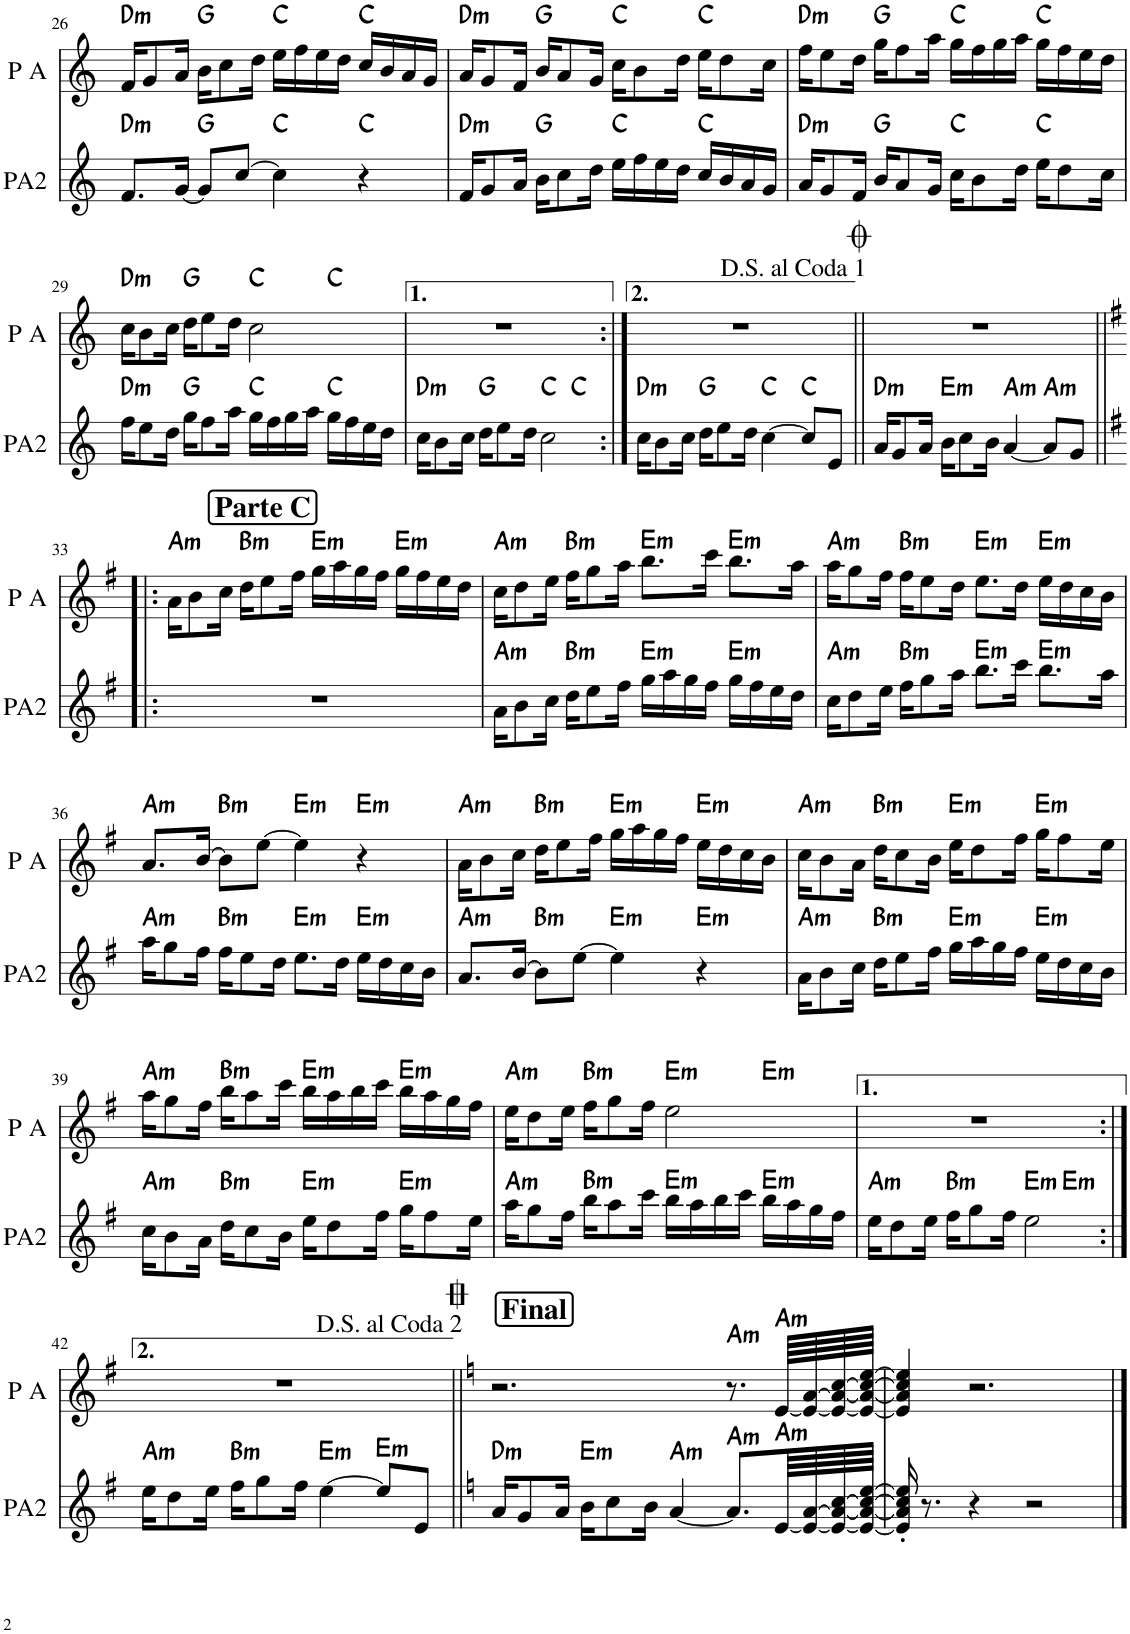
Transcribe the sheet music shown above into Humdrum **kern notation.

**kern	**harte	**kern	**harte
*part2	*part2	*part1	*part1
*staff2	*	*staff1	*
*I"PA2	*	*I"P A	*
*I'PA2	*	*I'P A	*
!!LO:PB:g=z
*clefG2	*	*clefG2	*
*ITrd1c2	*	*	*
*k[]	*	*k[]	*
*M4/4	*	*M4/4	*
=26	=26	=26	=26
!	!LO:H:kt=m	!	!LO:H:kt=m
8.f/L	D:min	16f/KL	D:min
.	.	8g/	.
[16g/Jk	.	16a/Jk	.
8g/L]	G:maj	16b\KL	G:maj
.	.	8cc\	.
[8cc/J	.	.	.
.	.	16dd\Jk	.
4cc\]	C:maj	16ee\LL	C:maj
.	.	16ff\	.
.	.	16ee\	.
.	.	16dd\JJ	.
4r	C:maj	16cc/LL	C:maj
.	.	16b/	.
.	.	16a/	.
.	.	16g/JJ	.
=27	=27	=27	=27
!	!LO:H:kt=m	!	!LO:H:kt=m
16f/KL	D:min	16a/KL	D:min
8g/	.	8g/	.
16a/Jk	.	16f/Jk	.
16b\KL	G:maj	16b/KL	G:maj
8cc\	.	8a/	.
16dd\Jk	.	16g/Jk	.
16ee\LL	C:maj	16cc\KL	C:maj
16ff\	.	8b\	.
16ee\	.	.	.
16dd\JJ	.	16dd\Jk	.
16cc/LL	C:maj	16ee\KL	C:maj
16b/	.	8dd\	.
16a/	.	.	.
16g/JJ	.	16cc\Jk	.
=28	=28	=28	=28
!	!LO:H:kt=m	!	!LO:H:kt=m
16a/KL	D:min	16ff\KL	D:min
8g/	.	8ee\	.
16f/Jk	.	16dd\Jk	.
16b/KL	G:maj	16gg\KL	G:maj
8a/	.	8ff\	.
16g/Jk	.	16aa\Jk	.
16cc\KL	C:maj	16gg\LL	C:maj
8b\	.	16ff\	.
.	.	16gg\	.
16dd\Jk	.	16aa\JJ	.
16ee\KL	C:maj	16gg\LL	C:maj
8dd\	.	16ff\	.
.	.	16ee\	.
16cc\Jk	.	16dd\JJ	.
!!LO:LB:g=z
=29	=29	=29	=29
!	!LO:H:kt=m	!	!LO:H:kt=m
*	*	*^	*
16ff\KL	D:min	16cc\KL	2.ryy	D:min
8ee\	.	8b\	.	.
16dd\Jk	.	16cc\Jk	.	.
16gg\KL	G:maj	16dd\KL	.	G:maj
8ff\	.	8ee\	.	.
16aa\Jk	.	16dd\Jk	.	.
16gg\LL	C:maj	2cc\	.	C:maj
16ff\	.	.	.	.
16gg\	.	.	.	.
16aa\JJ	.	.	.	.
16gg\LL	C:maj	.	4ryy	C:maj
16ff\	.	.	.	.
16ee\	.	.	.	.
16dd\JJ	.	.	.	.
=30	=30	=30	=30	=30
!	!LO:H:kt=m	!	!	!
*^	*	*v	*v	*
16cc\KL	2.ryy	D:min	1r	.
8b\	.	.	.	.
16cc\Jk	.	.	.	.
16dd\KL	.	G:maj	.	.
8ee\	.	.	.	.
16dd\Jk	.	.	.	.
2cc\	.	C:maj	.	.
.	4ryy	C:maj	.	.
*v	*v	*	*	*
=31:|!	=31:|!	=31:|!	=31:|!
16cc\KL	D:min	1r	.
8b\	.	.	.
16cc\Jk	.	.	.
16dd\KL	G:maj	.	.
8ee\	.	.	.
16dd\Jk	.	.	.
[4cc\	C:maj	.	.
8cc/L]	C:maj	.	.
8e/J	.	.	.
!	!LO:H:kt=m	!LO:TX:a:t=D.S. al Coda 1	!
=32||	=32||	=32||	=32||
*k[]	*	*k[]	*
!	!LO:H:kt=m	!	!
16a/KL	D:min	1r	.
8g/	.	.	.
16a/Jk	.	.	.
!	!LO:H:kt=m	!	!
16b\KL	E:min	.	.
8cc\	.	.	.
16b\Jk	.	.	.
!	!LO:H:kt=m	!	!
[4a/	A:min	.	.
!	!LO:H:kt=m	!	!
8a/L]	A:min	.	.
8g/J	.	.	.
!!LO:LB:g=z
!!LO:REH:place=s1:a:B:cj:fs=14:t=Parte C
=33!|:	=33!|:	=33!|:	=33!|:
*k[f#]	*	*k[f#]	*
!	!	!	!LO:H:kt=m
1r	.	16a\KL	A:min
.	.	8b\	.
.	.	16cc\Jk	.
!	!	!	!LO:H:kt=m
.	.	16dd\KL	B:min
.	.	8ee\	.
.	.	16ff#\Jk	.
!	!	!	!LO:H:kt=m
.	.	16gg\LL	E:min
.	.	16aa\	.
.	.	16gg\	.
.	.	16ff#\JJ	.
!	!	!	!LO:H:kt=m
.	.	16gg\LL	E:min
.	.	16ff#\	.
.	.	16ee\	.
.	.	16dd\JJ	.
=34	=34	=34	=34
!	!LO:H:kt=m	!	!LO:H:kt=m
16a\KL	A:min	16cc\KL	A:min
8b\	.	8dd\	.
16cc\Jk	.	16ee\Jk	.
!	!LO:H:kt=m	!	!LO:H:kt=m
16dd\KL	B:min	16ff#\KL	B:min
8ee\	.	8gg\	.
16ff#\Jk	.	16aa\Jk	.
!	!LO:H:kt=m	!	!LO:H:kt=m
16gg\LL	E:min	8.bb\L	E:min
16aa\	.	.	.
16gg\	.	.	.
16ff#\JJ	.	16ccc\Jk	.
!	!LO:H:kt=m	!	!LO:H:kt=m
16gg\LL	E:min	8.bb\L	E:min
16ff#\	.	.	.
16ee\	.	.	.
16dd\JJ	.	16aa\Jk	.
=35	=35	=35	=35
!	!LO:H:kt=m	!	!LO:H:kt=m
16cc\KL	A:min	16aa\KL	A:min
8dd\	.	8gg\	.
16ee\Jk	.	16ff#\Jk	.
!	!LO:H:kt=m	!	!LO:H:kt=m
16ff#\KL	B:min	16ff#\KL	B:min
8gg\	.	8ee\	.
16aa\Jk	.	16dd\Jk	.
!	!LO:H:kt=m	!	!LO:H:kt=m
8.bb\L	E:min	8.ee\L	E:min
16ccc\Jk	.	16dd\Jk	.
!	!LO:H:kt=m	!	!LO:H:kt=m
8.bb\L	E:min	16ee\LL	E:min
.	.	16dd\	.
.	.	16cc\	.
16aa\Jk	.	16b\JJ	.
!!LO:LB:g=z
=36	=36	=36	=36
!	!LO:H:kt=m	!	!LO:H:kt=m
16aa\KL	A:min	8.a/L	A:min
8gg\	.	.	.
16ff#\Jk	.	[16b/Jk	.
!	!LO:H:kt=m	!	!LO:H:kt=m
16ff#\KL	B:min	8b\L]	B:min
8ee\	.	.	.
.	.	[8ee\J	.
16dd\Jk	.	.	.
!	!LO:H:kt=m	!	!LO:H:kt=m
8.ee\L	E:min	4ee\]	E:min
16dd\Jk	.	.	.
!	!LO:H:kt=m	!	!LO:H:kt=m
16ee\LL	E:min	4r	E:min
16dd\	.	.	.
16cc\	.	.	.
16b\JJ	.	.	.
=37	=37	=37	=37
!	!LO:H:kt=m	!	!LO:H:kt=m
8.a/L	A:min	16a\KL	A:min
.	.	8b\	.
[16b/Jk	.	16cc\Jk	.
!	!LO:H:kt=m	!	!LO:H:kt=m
8b\L]	B:min	16dd\KL	B:min
.	.	8ee\	.
[8ee\J	.	.	.
.	.	16ff#\Jk	.
!	!LO:H:kt=m	!	!LO:H:kt=m
4ee\]	E:min	16gg\LL	E:min
.	.	16aa\	.
.	.	16gg\	.
.	.	16ff#\JJ	.
!	!LO:H:kt=m	!	!LO:H:kt=m
4r	E:min	16ee\LL	E:min
.	.	16dd\	.
.	.	16cc\	.
.	.	16b\JJ	.
=38	=38	=38	=38
!	!LO:H:kt=m	!	!LO:H:kt=m
16a\KL	A:min	16cc\KL	A:min
8b\	.	8b\	.
16cc\Jk	.	16a\Jk	.
!	!LO:H:kt=m	!	!LO:H:kt=m
16dd\KL	B:min	16dd\KL	B:min
8ee\	.	8cc\	.
16ff#\Jk	.	16b\Jk	.
!	!LO:H:kt=m	!	!LO:H:kt=m
16gg\LL	E:min	16ee\KL	E:min
16aa\	.	8dd\	.
16gg\	.	.	.
16ff#\JJ	.	16ff#\Jk	.
!	!LO:H:kt=m	!	!LO:H:kt=m
16ee\LL	E:min	16gg\KL	E:min
16dd\	.	8ff#\	.
16cc\	.	.	.
16b\JJ	.	16ee\Jk	.
!!LO:LB:g=z
=39	=39	=39	=39
!	!LO:H:kt=m	!	!LO:H:kt=m
16cc\KL	A:min	16aa\KL	A:min
8b\	.	8gg\	.
16a\Jk	.	16ff#\Jk	.
!	!LO:H:kt=m	!	!LO:H:kt=m
16dd\KL	B:min	16bb\KL	B:min
8cc\	.	8aa\	.
16b\Jk	.	16ccc\Jk	.
!	!LO:H:kt=m	!	!LO:H:kt=m
16ee\KL	E:min	16bb\LL	E:min
8dd\	.	16aa\	.
.	.	16bb\	.
16ff#\Jk	.	16ccc\JJ	.
!	!LO:H:kt=m	!	!LO:H:kt=m
16gg\KL	E:min	16bb\LL	E:min
8ff#\	.	16aa\	.
.	.	16gg\	.
16ee\Jk	.	16ff#\JJ	.
=40	=40	=40	=40
!	!LO:H:kt=m	!	!LO:H:kt=m
*	*	*^	*
16aa\KL	A:min	16ee\KL	2.ryy	A:min
8gg\	.	8dd\	.	.
16ff#\Jk	.	16ee\Jk	.	.
!	!LO:H:kt=m	!	!	!LO:H:kt=m
16bb\KL	B:min	16ff#\KL	.	B:min
8aa\	.	8gg\	.	.
16ccc\Jk	.	16ff#\Jk	.	.
!	!LO:H:kt=m	!	!	!LO:H:kt=m
16bb\LL	E:min	2ee\	.	E:min
16aa\	.	.	.	.
16bb\	.	.	.	.
16ccc\JJ	.	.	.	.
!	!LO:H:kt=m	!	!	!LO:H:kt=m
16bb\LL	E:min	.	4ryy	E:min
16aa\	.	.	.	.
16gg\	.	.	.	.
16ff#\JJ	.	.	.	.
=41	=41	=41	=41	=41
!	!LO:H:kt=m	!	!	!
*^	*	*v	*v	*
16ee\KL	2.ryy	A:min	1r	.
8dd\	.	.	.	.
16ee\Jk	.	.	.	.
!	!	!LO:H:kt=m	!	!
16ff#\KL	.	B:min	.	.
8gg\	.	.	.	.
16ff#\Jk	.	.	.	.
!	!	!LO:H:kt=m	!	!
2ee\	.	E:min	.	.
!	!	!LO:H:kt=m	!	!
.	4ryy	E:min	.	.
!!LO:LB:g=z
=42:|!	=42:|!	=42:|!	=42:|!	=42:|!
!	!	!LO:H:kt=m	!	!
*v	*v	*	*	*
16ee\KL	A:min	1r	.
8dd\	.	.	.
16ee\Jk	.	.	.
!	!LO:H:kt=m	!	!
16ff#\KL	B:min	.	.
8gg\	.	.	.
16ff#\Jk	.	.	.
!	!LO:H:kt=m	!	!
[4ee\	E:min	.	.
!	!LO:H:kt=m	!	!
8ee/L]	E:min	.	.
8e/J	.	.	.
!	!	!LO:TX:a:t=D.S. al Coda 2	!
!!LO:REH:place=s1:a:B:cj:fs=14:t=Final
=43||	=43||	=43||	=43||
*k[]	*	*k[]	*
!	!LO:H:kt=m	!	!
16a/KL	D:min	2.r	.
8g/	.	.	.
16a/Jk	.	.	.
!	!LO:H:kt=m	!	!
16b\KL	E:min	.	.
8cc\	.	.	.
16b\Jk	.	.	.
!	!LO:H:kt=m	!	!
[4a/	A:min	.	.
!	!LO:H:kt=m	!	!LO:H:kt=m
8.a/L]	A:min	8.r	A:min
!	!LO:H:kt=m	!	!LO:H:kt=m
[64e/LLL	A:min	[64e/LLLL	A:min
64e/_ [64a/	.	64e/_ [64a/	.
64e/_ 64a/_ [64cc/	.	64e/_ 64a/_ [64cc/	.
64e/_ 64a/_ 64cc/_ [64ee/JJJJ	.	64e/_ 64a/_ 64cc/_ [64ee/JJJJ	.
=44	=44	=44	=44
16e/]' 16a/]' 16cc/]' 16ee/]'	.	4e/] 4a/] 4cc/] 4ee/]	.
8.r	.	.	.
4r	.	2.r	.
2r	.	.	.
==	==	==	==
*-	*-	*-	*-
